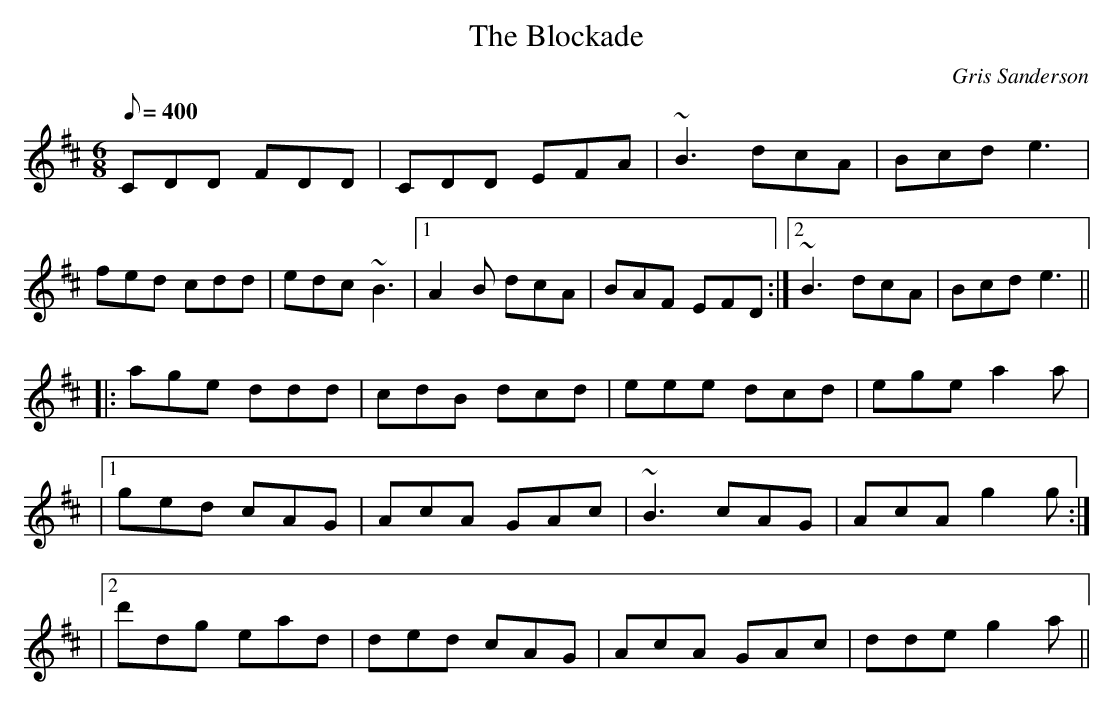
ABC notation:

X:1
T:The Blockade
M:6/8
L:1/8
C:Gris Sanderson
Q:400
K:Edor
CDD FDD|CDD EFA|~B3dcA|Bcde3|
fed cdd|edc~B3|1A2B dcA|BAF EFD:|2~B3dcA|Bcde3||
|:age ddd|cdB dcd|eee dcd|ege a2a|
|1ged cAG|AcA GAc|~B3 cAG|AcA g2g:|
|2d'dg ead|ded cAG|AcA GAc|dde g2a||
